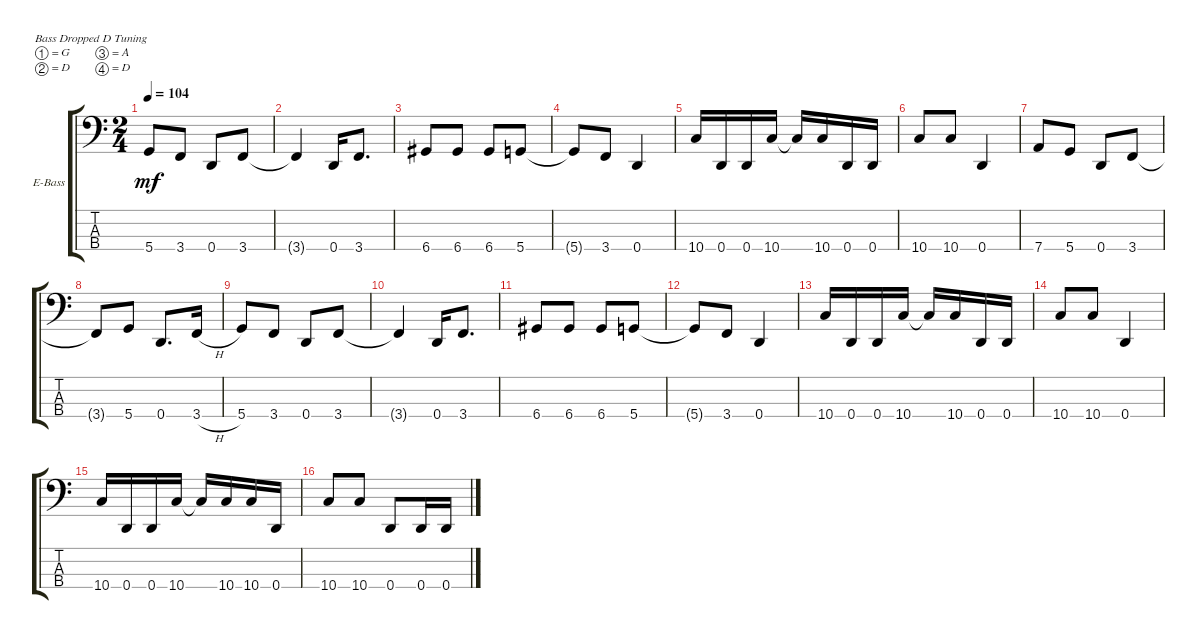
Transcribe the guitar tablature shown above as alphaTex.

\defaultSystemsLayout 4
\bracketExtendMode groupsimilarinstruments
\firstSystemTrackNameOrientation horizontal
\otherSystemsTrackNameOrientation horizontal
\track ("Electric Bass" "E-Bass") {instrument electricbassfinger}
\staff {score tabs}
\tuning (G2 D2 A1 D1)
\ts (2 4)
\tempo 104
\clef f4
\ks c
5.4.8{dy mf} 3.4.8 0.4.8 3.4.8 |
3.4{t}.4 0.4.16 3.4.8{d} |
6.4.8 6.4.8 6.4.8 5.4.8 |
5.4{t}.8 3.4.8 0.4.4 |
10.4.16 0.4.16 0.4.16 10.4.16 10.4{t}.16 10.4.16 0.4.16 0.4.16 |
10.4.8 10.4.8 0.4.4 |
7.4.8 5.4.8 0.4.8 3.4.8 |
3.4{t}.8 5.4.8 0.4.8{d} 3.4{h}.16 |
5.4.8 3.4.8 0.4.8 3.4.8 |
3.4{t}.4 0.4.16 3.4.8{d} |
6.4.8 6.4.8 6.4.8 5.4.8 |
5.4{t}.8 3.4.8 0.4.4 |
10.4.16 0.4.16 0.4.16 10.4.16 10.4{t}.16 10.4.16 0.4.16 0.4.16 |
10.4.8 10.4.8 0.4.4 |
10.4.16 0.4.16 0.4.16 10.4.16 10.4{t}.16 10.4.16 10.4.16 0.4.16 |
10.4.8 10.4.8 0.4.8 0.4.16 0.4.16
